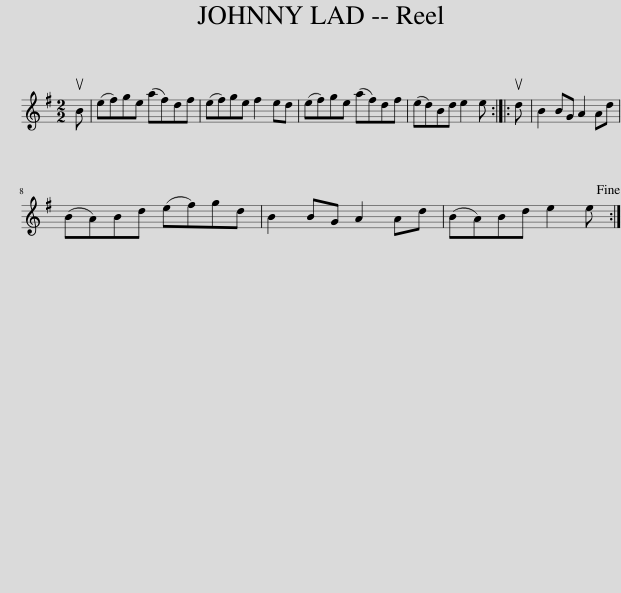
X:1
L:1/8
M:2/2
I:linebreak $
K:Emin
V:1 treble
V:1
 uB | (ef)ge (af)df | (ef)ge f2 ed | (ef)ge (af)df | (ed)Bd e2 e :: %5
 ud | B2 BG A2 Ad |$ (BA)Bd (ef)gd | B2 BG A2 Ad | (BA)Bd e2 e!fine! :| %10
